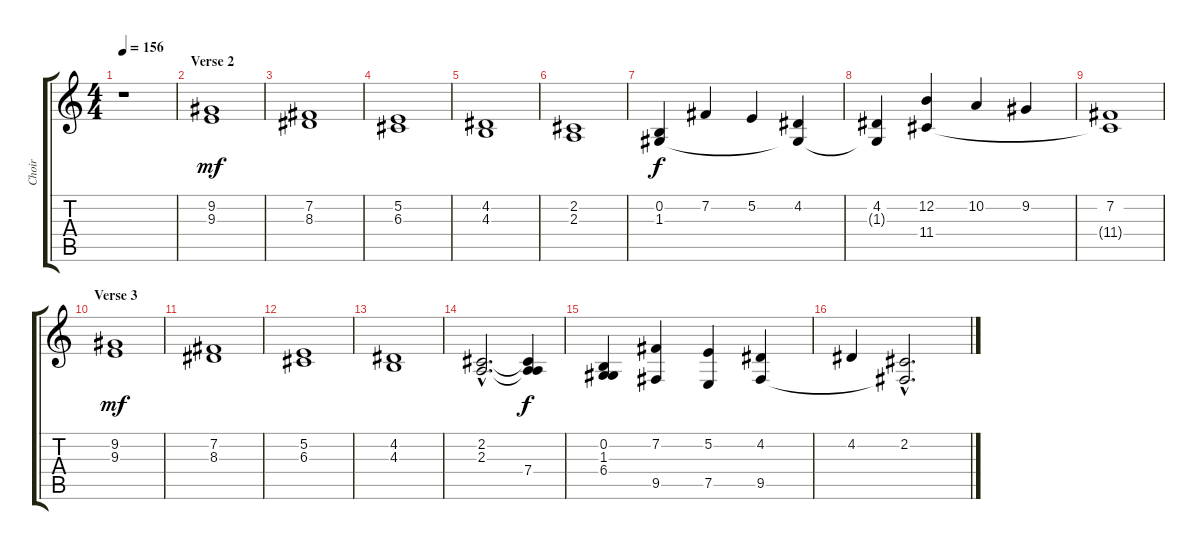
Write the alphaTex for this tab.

\track ("Choir" "Choir") {instrument lead1square}
\staff {score tabs}
\tuning (E4 B3 G3 D3 A2 E2) {hide}
\ts (4 4)
\tempo 156
\clef g2
\ks c
r.1{dy f} |
\section ("" "Verse 2")
(9.2 9.3).1{dy mf} |
(7.2 8.3).1 |
(5.2 6.3).1 |
(4.2 4.3).1 |
(2.2 2.3).1 |
(0.2 1.3).4{dy f} 7.2.4 5.2.4 (4.2 1.3{t}).4 |
(4.2 1.3{t}).4 (12.2 11.4).4 10.2.4 9.2.4 |
(7.2 11.4{t}).1 |
\section ("" "Verse 3")
(9.2 9.3).1{dy mf} |
(7.2 8.3).1 |
(5.2 6.3).1 |
(4.2 4.3).1 |
(2.2{hac} 2.3{hac}).2{d} (2.2{t} 2.3{t} 7.4).4{dy f} |
(0.2 1.3 6.4).4 (7.2 9.5).4 (5.2 7.5).4 (4.2 9.5).4 |
4.2.4 (2.2{hac} 9.5{hac t}).2{d}
